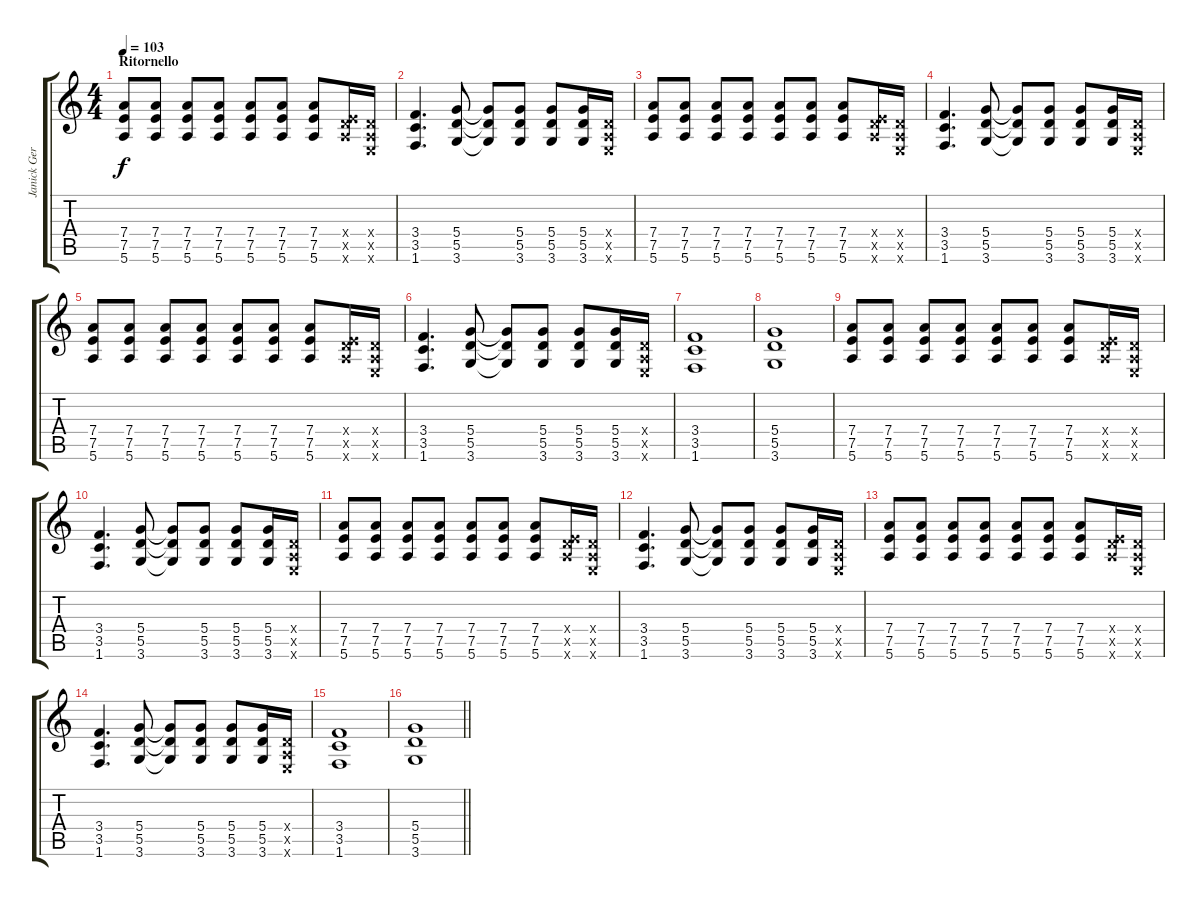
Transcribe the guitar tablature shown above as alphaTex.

\track ("Janick Gers" "Janick Ger") {instrument distortionguitar}
\staff {score tabs}
\tuning (E4 B3 G3 D3 A2 E2) {hide}
\ts (4 4)
\section ("" "Ritornello")
\tempo 103
\clef g2
\ks c
(7.4 7.5 5.6).8{dy f} (7.4 7.5 5.6).8 (7.4 7.5 5.6).8 (7.4 7.5 5.6).8 (7.4 7.5 5.6).8 (7.4 7.5 5.6).8 (7.4 7.5 5.6).8 (0.4{x} 7.5{x} 5.6{x}).16 (0.4{x} 0.5{x} 0.6{x}).16 |
(3.4 3.5 1.6).4{d} (5.4 5.5 3.6).8 (5.4{t} 5.5{t} 3.6{t}).8 (5.4 5.5 3.6).8 (5.4 5.5 3.6).8 (5.4 5.5 3.6).16 (0.4{x} 0.5{x} 0.6{x}).16 |
(7.4 7.5 5.6).8 (7.4 7.5 5.6).8 (7.4 7.5 5.6).8 (7.4 7.5 5.6).8 (7.4 7.5 5.6).8 (7.4 7.5 5.6).8 (7.4 7.5 5.6).8 (0.4{x} 7.5{x} 5.6{x}).16 (0.4{x} 0.5{x} 0.6{x}).16 |
(3.4 3.5 1.6).4{d} (5.4 5.5 3.6).8 (5.4{t} 5.5{t} 3.6{t}).8 (5.4 5.5 3.6).8 (5.4 5.5 3.6).8 (5.4 5.5 3.6).16 (0.4{x} 0.5{x} 0.6{x}).16 |
(7.4 7.5 5.6).8 (7.4 7.5 5.6).8 (7.4 7.5 5.6).8 (7.4 7.5 5.6).8 (7.4 7.5 5.6).8 (7.4 7.5 5.6).8 (7.4 7.5 5.6).8 (0.4{x} 7.5{x} 5.6{x}).16 (0.4{x} 0.5{x} 0.6{x}).16 |
(3.4 3.5 1.6).4{d} (5.4 5.5 3.6).8 (5.4{t} 5.5{t} 3.6{t}).8 (5.4 5.5 3.6).8 (5.4 5.5 3.6).8 (5.4 5.5 3.6).16 (0.4{x} 0.5{x} 0.6{x}).16 |
(3.4 3.5 1.6).1 |
(5.4 5.5 3.6).1 |
(7.4 7.5 5.6).8 (7.4 7.5 5.6).8 (7.4 7.5 5.6).8 (7.4 7.5 5.6).8 (7.4 7.5 5.6).8 (7.4 7.5 5.6).8 (7.4 7.5 5.6).8 (0.4{x} 7.5{x} 5.6{x}).16 (0.4{x} 0.5{x} 0.6{x}).16 |
(3.4 3.5 1.6).4{d} (5.4 5.5 3.6).8 (5.4{t} 5.5{t} 3.6{t}).8 (5.4 5.5 3.6).8 (5.4 5.5 3.6).8 (5.4 5.5 3.6).16 (0.4{x} 0.5{x} 0.6{x}).16 |
(7.4 7.5 5.6).8 (7.4 7.5 5.6).8 (7.4 7.5 5.6).8 (7.4 7.5 5.6).8 (7.4 7.5 5.6).8 (7.4 7.5 5.6).8 (7.4 7.5 5.6).8 (0.4{x} 7.5{x} 5.6{x}).16 (0.4{x} 0.5{x} 0.6{x}).16 |
(3.4 3.5 1.6).4{d} (5.4 5.5 3.6).8 (5.4{t} 5.5{t} 3.6{t}).8 (5.4 5.5 3.6).8 (5.4 5.5 3.6).8 (5.4 5.5 3.6).16 (0.4{x} 0.5{x} 0.6{x}).16 |
(7.4 7.5 5.6).8 (7.4 7.5 5.6).8 (7.4 7.5 5.6).8 (7.4 7.5 5.6).8 (7.4 7.5 5.6).8 (7.4 7.5 5.6).8 (7.4 7.5 5.6).8 (0.4{x} 7.5{x} 5.6{x}).16 (0.4{x} 0.5{x} 0.6{x}).16 |
(3.4 3.5 1.6).4{d} (5.4 5.5 3.6).8 (5.4{t} 5.5{t} 3.6{t}).8 (5.4 5.5 3.6).8 (5.4 5.5 3.6).8 (5.4 5.5 3.6).16 (0.4{x} 0.5{x} 0.6{x}).16 |
(3.4 3.5 1.6).1 |
\barLineRight lightlight
(5.4 5.5 3.6).1
